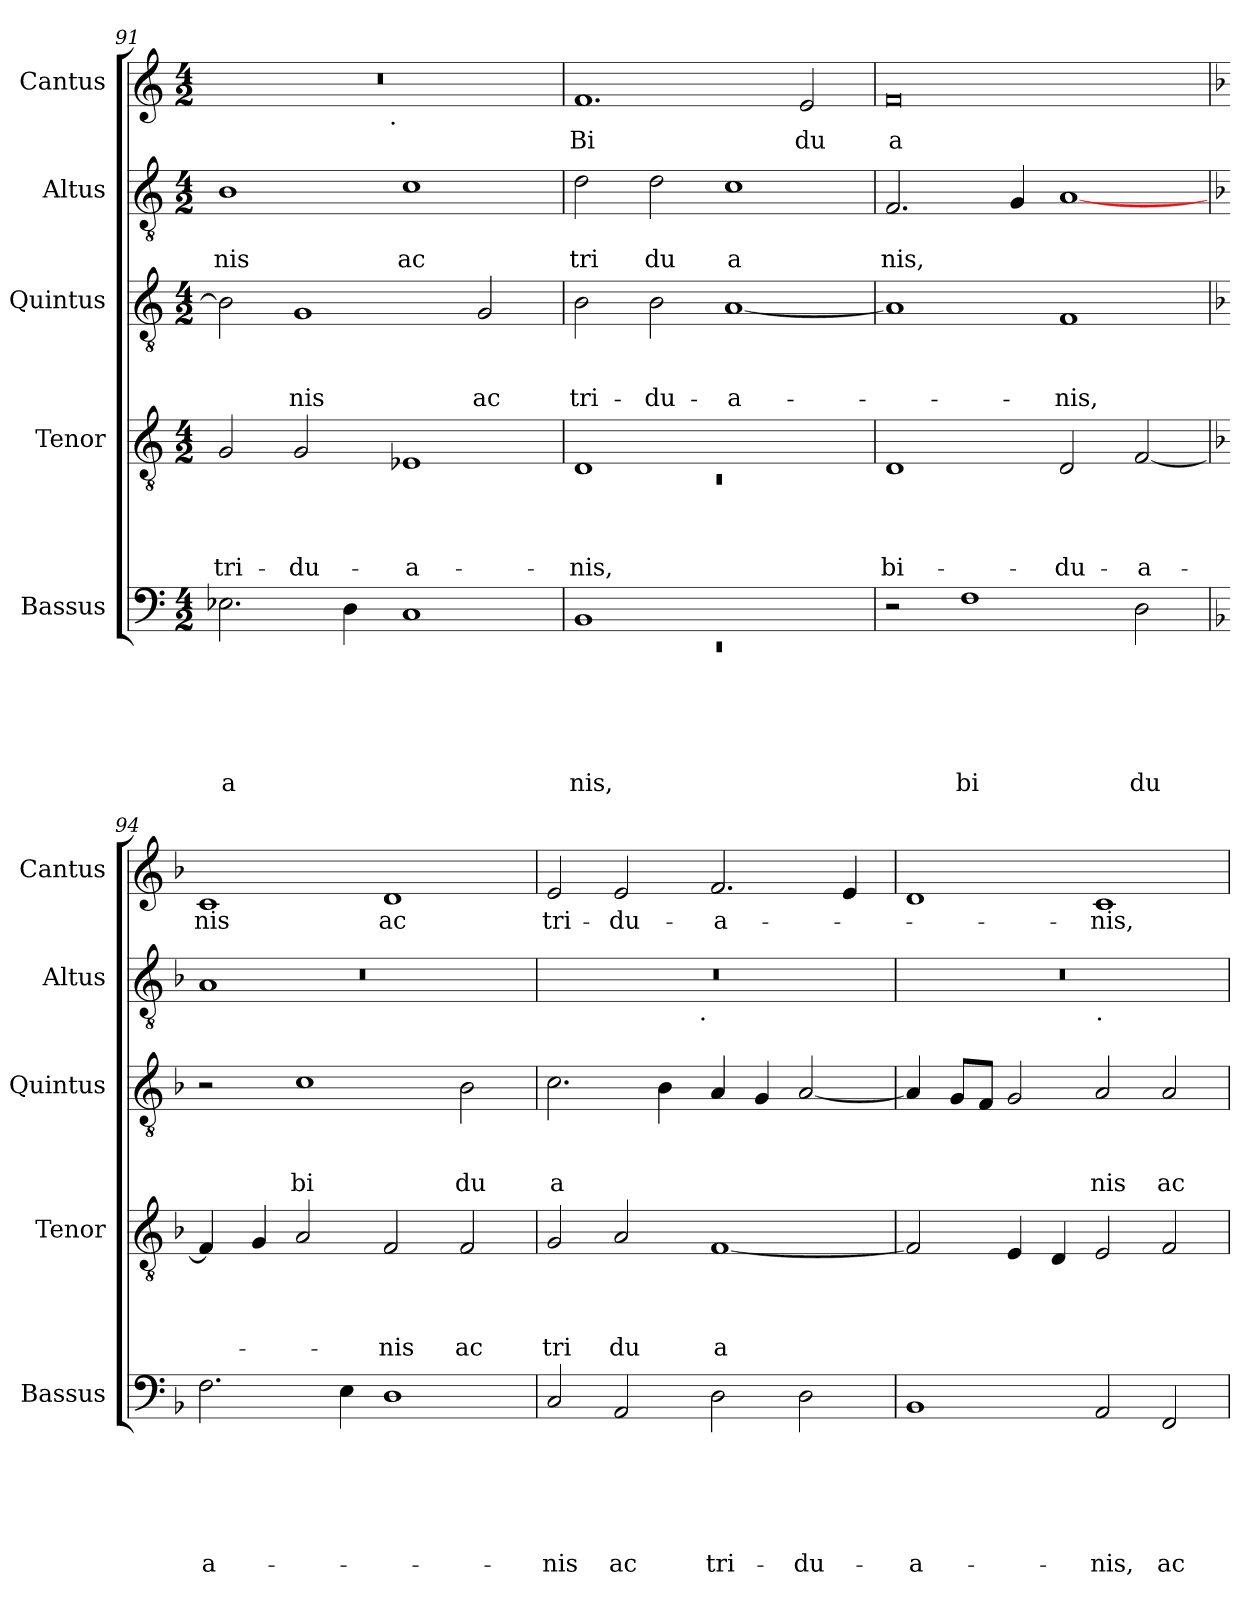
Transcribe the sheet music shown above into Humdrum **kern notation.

**kern	**text	**text	**text	**text	**text	**text	**kern	**text	**text	**text	**text	**kern	**text	**text	**text	**kern	**text	**text	**kern	**text
*part5	*part5	*part5	*part5	*part5	*part5	*part5	*part4	*part4	*part4	*part4	*part4	*part3	*part3	*part3	*part3	*part2	*part2	*part2	*part1	*part1
*staff5	*staff5	*staff5	*staff5	*staff5	*staff5	*staff5	*staff4	*staff4	*staff4	*staff4	*staff4	*staff3	*staff3	*staff3	*staff3	*staff2	*staff2	*staff2	*staff1	*staff1
*I"Bassus	*	*	*	*	*	*	*I"Tenor	*	*	*	*	*I"Quintus	*	*	*	*I"Altus	*	*	*I"Cantus	*
*I'Bassus	*	*	*	*	*	*	*I'Tenor	*	*	*	*	*I'Quintus	*	*	*	*I'Altus	*	*	*I'Cantus	*
*clefF4	*	*	*	*	*	*	*clefGv2	*	*	*	*	*clefGv2	*	*	*	*clefGv2	*	*	*clefG2	*
*k[]	*	*	*	*	*	*	*k[]	*	*	*	*	*k[]	*	*	*	*k[]	*	*	*k[]	*
*C:	*	*	*	*	*	*	*C:	*	*	*	*	*C:	*	*	*	*C:	*	*	*C:	*
*M4/2	*	*	*	*	*	*	*M4/2	*	*	*	*	*M4/2	*	*	*	*M4/2	*	*	*M4/2	*
=91	=91	=91	=91	=91	=91	=91	=91	=91	=91	=91	=91	=91	=91	=91	=91	=91	=91	=91	=91	=91
!	!	!	!	!	!	!LO:LY:b	!	!	!	!	!LO:LY:b	!	!	!	!	!	!	!LO:LY:b	!	!
*	*	*	*	*	*	*	*	*	*	*	*	*	*	*	*	*	*	*	*^	*
2.E-X\	.	.	.	.	.	a	2G/	.	.	.	tri-	2B\]	.	.	.	1B	.	nis	0r	2ryy	.
!	!	!	!	!	!	!	!	!	!	!	!LO:LY:b	!	!	!	!LO:LY:b	!	!	!	!	!	!
.	.	.	.	.	.	.	2G/	.	.	.	-du-	1G	.	.	-nis	.	.	.	.	4...ryy	.
4D\	.	.	.	.	.	.	.	.	.	.	.	.	.	.	.	.	.	.	.	.	.
!	!	!	!	!	!	!	!	!	!	!	!	!	!	!	!	!	!	!	!	!LO:TX:b:t=.	!
.	.	.	.	.	.	.	.	.	.	.	.	.	.	.	.	.	.	.	.	1ryy	.
!	!	!	!	!	!	!	!	!	!	!	!LO:LY:b	!	!	!	!	!	!	!LO:LY:b	!	!	!
1C	.	.	.	.	.	.	1E-X	.	.	.	-a-	.	.	.	.	1c	.	ac	.	.	.
!	!	!	!	!	!	!	!	!	!	!	!	!	!	!	!LO:LY:b	!	!	!	!	!	!
.	.	.	.	.	.	.	.	.	.	.	.	2G/	.	.	ac	.	.	.	.	.	.
.	.	.	.	.	.	.	.	.	.	.	.	.	.	.	.	.	.	.	.	32ryy	.
=92	=92	=92	=92	=92	=92	=92	=92	=92	=92	=92	=92	=92	=92	=92	=92	=92	=92	=92	=92	=92	=92
*^	*	*	*	*	*	*	*^	*	*	*	*	*	*	*	*	*	*	*	*	*	*
!	!LO:N:vis=1	!	!	!	!	!	!LO:LY:b	!	!LO:N:vis=1	!	!	!	!LO:LY:b	!	!	!	!LO:LY:b	!	!	!LO:LY:b	!	!	!LO:LY:b
*	*	*	*	*	*	*	*	*	*	*	*	*	*	*	*	*	*	*	*	*	*v	*v	*
1BB	0rEE	.	.	.	.	.	nis,	1D	0rC	.	.	.	-nis,	2B\	.	.	tri-	2d\	.	tri	1.f<	Bi
!	!	!	!	!	!	!	!	!	!	!	!	!	!	!	!	!	!LO:LY:b	!	!	!LO:LY:b	!	!
.	.	.	.	.	.	.	.	.	.	.	.	.	.	2B\	.	.	-du-	2d\	.	du	.	.
!	!	!	!	!	!	!	!	!	!	!	!	!	!	!	!	!	!LO:LY:b:rj	!	!	!LO:LY:b	!	!
1ryy	.	.	.	.	.	.	.	1ryy	.	.	.	.	.	[<1A	.	.	-a-	1c	.	a	.	.
!	!	!	!	!	!	!	!	!	!	!	!	!	!	!	!	!	!	!	!	!	!	!LO:LY:b
.	.	.	.	.	.	.	.	.	.	.	.	.	.	.	.	.	.	.	.	.	2e/	du
*v	*v	*	*	*	*	*	*	*	*	*	*	*	*	*	*	*	*	*	*	*	*	*
*	*	*	*	*	*	*	*v	*v	*	*	*	*	*	*	*	*	*	*	*	*	*
=93	=93	=93	=93	=93	=93	=93	=93	=93	=93	=93	=93	=93	=93	=93	=93	=93	=93	=93	=93	=93
!	!	!	!	!	!	!	!	!	!	!	!LO:LY:b	!	!	!	!	!	!	!LO:LY:b	!	!LO:LY:b
2r	.	.	.	.	.	.	1D	.	.	.	bi-	1A]	.	.	.	2.F/	.	nis,	0f	a
!	!	!	!	!	!	!LO:LY:b	!	!	!	!	!	!	!	!	!	!	!	!	!	!
1F	.	.	.	.	.	bi	.	.	.	.	.	.	.	.	.	.	.	.	.	.
.	.	.	.	.	.	.	.	.	.	.	.	.	.	.	.	4G/	.	.	.	.
!	!	!	!	!	!	!	!	!	!	!	!LO:LY:b	!	!	!	!LO:LY:b	!	!	!	!	!
.	.	.	.	.	.	.	2D/	.	.	.	-du-	1F	.	.	-nis,	[<1A	.	.	.	.
!	!	!	!	!	!	!LO:LY:b	!	!	!	!	!LO:LY:b	!	!	!	!	!	!	!	!	!
2D\	.	.	.	.	.	du	[<2F/	.	.	.	-a-	.	.	.	.	.	.	.	.	.
!!LO:LB:g=z
=94	=94	=94	=94	=94	=94	=94	=94	=94	=94	=94	=94	=94	=94	=94	=94	=94	=94	=94	=94	=94
*k[b-]	*	*	*	*	*	*	*k[b-]	*	*	*	*	*k[b-]	*	*	*	*k[b-]	*	*	*k[b-]	*
*F:	*	*	*	*	*	*	*F:	*	*	*	*	*F:	*	*	*	*F:	*	*	*F:	*
*	*	*	*	*	*	*	*	*	*	*	*	*	*	*	*	*^	*	*	*	*
*	*	*	*	*	*	*	*	*	*	*	*	*	*	*	*	*	*^	*	*	*	*
!	!	!	!	!	!	!LO:LY:b	!	!	!	!	!	!	!	!	!	!	!	!LO:N:vis=1	!	!	!	!LO:LY:b
2.F\	.	.	.	.	.	a-	4F/]	.	.	.	.	2r	.	.	.	32ryy	1A	0r	.	.	1c	nis
.	.	.	.	.	.	.	.	.	.	.	.	.	.	.	.	1ryy	.	.	.	.	.	.
.	.	.	.	.	.	.	4G/	.	.	.	.	.	.	.	.	.	.	.	.	.	.	.
!	!	!	!	!	!	!	!	!	!	!	!	!	!	!	!LO:LY:b	!	!	!	!	!	!	!
.	.	.	.	.	.	.	2A/	.	.	.	.	1c	.	.	bi	.	.	.	.	.	.	.
4E\	.	.	.	.	.	.	.	.	.	.	.	.	.	.	.	.	.	.	.	.	.	.
!	!	!	!	!	!	!	!	!	!	!	!LO:LY:b	!	!	!	!	!	!	!	!	!	!	!LO:LY:b
1D	.	.	.	.	.	.	2F/	.	.	.	-nis	.	.	.	.	.	1ryy	.	.	.	1d	ac
.	.	.	.	.	.	.	.	.	.	.	.	.	.	.	.	2ryy	.	.	.	.	.	.
!	!	!	!	!	!	!	!	!	!	!	!LO:LY:b	!	!	!	!LO:LY:b	!	!	!	!	!	!	!
.	.	.	.	.	.	.	2F/	.	.	.	ac	2B-\	.	.	du	.	.	.	.	.	.	.
.	.	.	.	.	.	.	.	.	.	.	.	.	.	.	.	4...ryy	.	.	.	.	.	.
*	*	*	*	*	*	*	*	*	*	*	*	*	*	*	*	*v	*v	*v	*	*	*	*
=95	=95	=95	=95	=95	=95	=95	=95	=95	=95	=95	=95	=95	=95	=95	=95	=95	=95	=95	=95	=95
!	!	!	!	!	!	!LO:LY:b	!	!	!	!	!LO:LY:b	!	!	!	!LO:LY:b	!	!	!	!	!LO:LY:b
*	*	*	*	*	*	*	*	*	*	*	*	*	*	*	*	*^	*	*	*	*
2C/	.	.	.	.	.	-nis	2G/	.	.	.	tri	2.c\	.	.	a	0r	2ryy	.	.	2e/	tri-
!	!	!	!	!	!	!LO:LY:b	!	!	!	!	!LO:LY:b	!	!	!	!	!	!	!	!	!	!LO:LY:b
2AA/	.	.	.	.	.	ac	2A/	.	.	.	du	.	.	.	.	.	4...ryy	.	.	2e/	-du-
.	.	.	.	.	.	.	.	.	.	.	.	4B-\	.	.	.	.	.	.	.	.	.
!	!	!	!	!	!	!	!	!	!	!	!	!	!	!	!	!	!LO:TX:b:t=.	!	!	!	!
.	.	.	.	.	.	.	.	.	.	.	.	.	.	.	.	.	1ryy	.	.	.	.
!	!	!	!	!	!	!LO:LY:b	!	!	!	!	!LO:LY:b:rj	!	!	!	!	!	!	!	!	!	!LO:LY:b
2D\	.	.	.	.	.	tri-	[<1F	.	.	.	a	4A/	.	.	.	.	.	.	.	2.f/	-a-
.	.	.	.	.	.	.	.	.	.	.	.	4G/	.	.	.	.	.	.	.	.	.
!	!	!	!	!	!	!LO:LY:b	!	!	!	!	!	!	!	!	!	!	!	!	!	!	!
2D\	.	.	.	.	.	-du-	.	.	.	.	.	[<2A/	.	.	.	.	.	.	.	.	.
.	.	.	.	.	.	.	.	.	.	.	.	.	.	.	.	.	.	.	.	4e/	.
.	.	.	.	.	.	.	.	.	.	.	.	.	.	.	.	.	32ryy	.	.	.	.
=96	=96	=96	=96	=96	=96	=96	=96	=96	=96	=96	=96	=96	=96	=96	=96	=96	=96	=96	=96	=96	=96
!	!	!	!	!	!	!LO:LY:b	!	!	!	!	!	!	!	!	!	!	!	!	!	!	!
1BB-	.	.	.	.	.	-a-	2F/]	.	.	.	.	4A/]	.	.	.	0r	1ryy	.	.	1d	.
.	.	.	.	.	.	.	.	.	.	.	.	8G/L	.	.	.	.	.	.	.	.	.
.	.	.	.	.	.	.	.	.	.	.	.	8F/J	.	.	.	.	.	.	.	.	.
.	.	.	.	.	.	.	4E/	.	.	.	.	2G/	.	.	.	.	.	.	.	.	.
.	.	.	.	.	.	.	4D/	.	.	.	.	.	.	.	.	.	.	.	.	.	.
!	!	!	!	!	!	!	!	!	!	!	!	!	!	!	!	!	!LO:TX:b:t=.	!	!	!	!
!	!	!	!	!	!	!LO:LY:b	!	!	!	!	!	!	!	!	!LO:LY:b	!	!	!	!	!	!LO:LY:b
2AA/	.	.	.	.	.	-nis,	2E/	.	.	.	.	2A/	.	.	nis	.	1ryy	.	.	1c	-nis,
!	!	!	!	!	!	!LO:LY:b	!	!	!	!	!	!	!	!	!LO:LY:b	!	!	!	!	!	!
2FF/	.	.	.	.	.	ac	2F/	.	.	.	.	2A/	.	.	ac	.	.	.	.	.	.
*	*	*	*	*	*	*	*	*	*	*	*	*	*	*	*	*v	*v	*	*	*	*
=	=	=	=	=	=	=	=	=	=	=	=	=	=	=	=	=	=	=	=	=
*-	*-	*-	*-	*-	*-	*-	*-	*-	*-	*-	*-	*-	*-	*-	*-	*-	*-	*-	*-	*-
